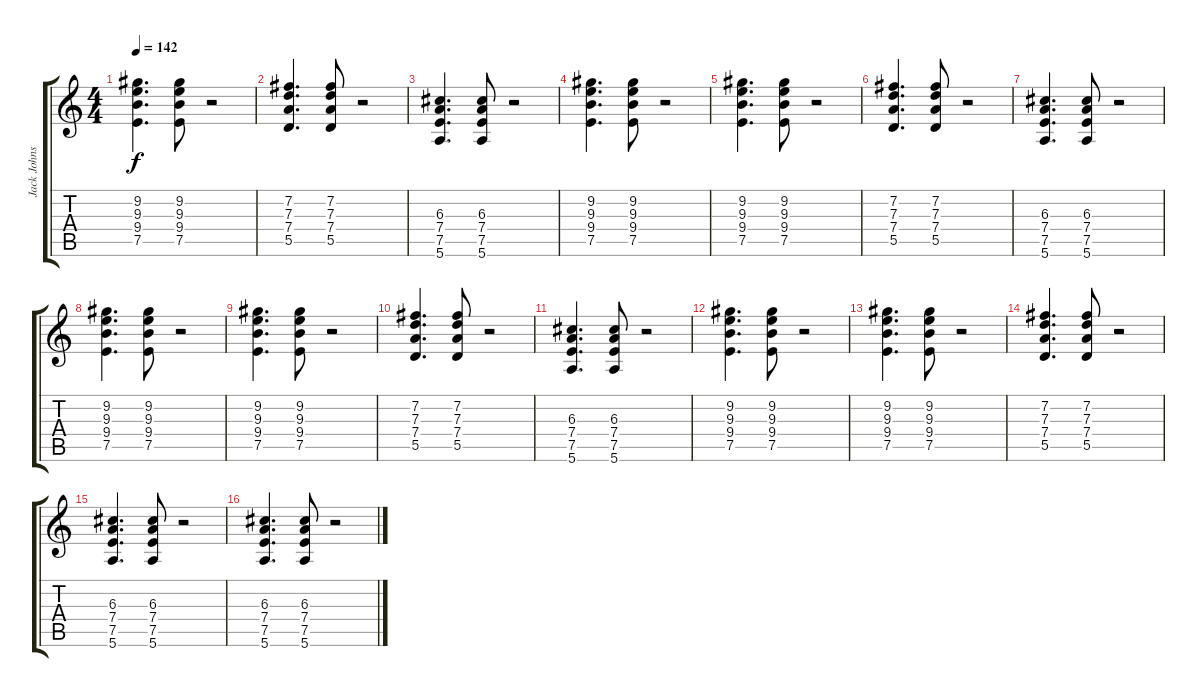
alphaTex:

\track ("Jack Johnson" "Jack Johns") {instrument acousticguitarsteel}
\staff {score tabs}
\tuning (E4 B3 G3 D3 A2 E2) {hide}
\ts (4 4)
\tempo 142
\clef g2
\ks c
(9.2 9.3 9.4 7.5).4{d dy f} (9.2 9.3 9.4 7.5).8 r.2 |
(7.2 7.3 7.4 5.5).4{d} (7.2 7.3 7.4 5.5).8 r.2 |
(6.3 7.4 7.5 5.6).4{d} (6.3 7.4 7.5 5.6).8 r.2 |
(9.2 9.3 9.4 7.5).4{d} (9.2 9.3 9.4 7.5).8 r.2 |
(9.2 9.3 9.4 7.5).4{d} (9.2 9.3 9.4 7.5).8 r.2 |
(7.2 7.3 7.4 5.5).4{d} (7.2 7.3 7.4 5.5).8 r.2 |
(6.3 7.4 7.5 5.6).4{d} (6.3 7.4 7.5 5.6).8 r.2 |
(9.2 9.3 9.4 7.5).4{d} (9.2 9.3 9.4 7.5).8 r.2 |
(9.2 9.3 9.4 7.5).4{d} (9.2 9.3 9.4 7.5).8 r.2 |
(7.2 7.3 7.4 5.5).4{d} (7.2 7.3 7.4 5.5).8 r.2 |
(6.3 7.4 7.5 5.6).4{d} (6.3 7.4 7.5 5.6).8 r.2 |
(9.2 9.3 9.4 7.5).4{d} (9.2 9.3 9.4 7.5).8 r.2 |
(9.2 9.3 9.4 7.5).4{d} (9.2 9.3 9.4 7.5).8 r.2 |
(7.2 7.3 7.4 5.5).4{d} (7.2 7.3 7.4 5.5).8 r.2 |
(6.3 7.4 7.5 5.6).4{d} (6.3 7.4 7.5 5.6).8 r.2 |
(6.3 7.4 7.5 5.6).4{d} (6.3 7.4 7.5 5.6).8 r.2
